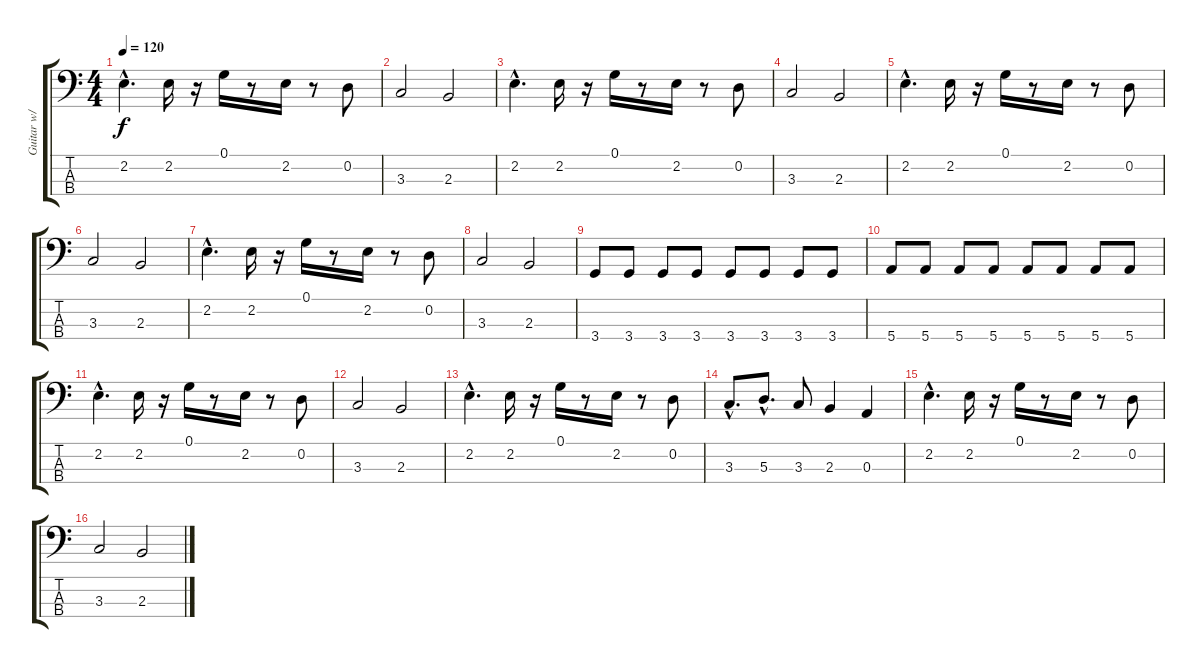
\track ("Guitar w/ Octave Bass" "Guitar w/ ") {instrument electricguitarmuted}
\staff {score tabs}
\tuning (G2 D2 A1 E1) {hide}
\ts (4 4)
\tempo 120
\clef f4
\ks c
2.2{hac}.4{d dy f} 2.2.16 r.16 0.1.16 r.8 2.2.16 r.8 0.2.8 |
3.3.2 2.3.2 |
2.2{hac}.4{d} 2.2.16 r.16 0.1.16 r.8 2.2.16 r.8 0.2.8 |
3.3.2 2.3.2 |
2.2{hac}.4{d} 2.2.16 r.16 0.1.16 r.8 2.2.16 r.8 0.2.8 |
3.3.2 2.3.2 |
2.2{hac}.4{d} 2.2.16 r.16 0.1.16 r.8 2.2.16 r.8 0.2.8 |
3.3.2 2.3.2 |
3.4.8{instrument electricbassfinger} 3.4.8 3.4.8 3.4.8 3.4.8 3.4.8 3.4.8 3.4.8 |
5.4.8 5.4.8 5.4.8 5.4.8 5.4.8 5.4.8 5.4.8 5.4.8 |
2.2{hac}.4{d} 2.2.16 r.16 0.1.16 r.8 2.2.16 r.8 0.2.8 |
3.3.2 2.3.2 |
2.2{hac}.4{d} 2.2.16 r.16 0.1.16 r.8 2.2.16 r.8 0.2.8 |
3.3{hac}.8{d} 5.3{hac}.8{d} 3.3.8 2.3.4 0.3.4 |
2.2{hac}.4{d} 2.2.16 r.16 0.1.16 r.8 2.2.16 r.8 0.2.8 |
3.3.2 2.3.2
